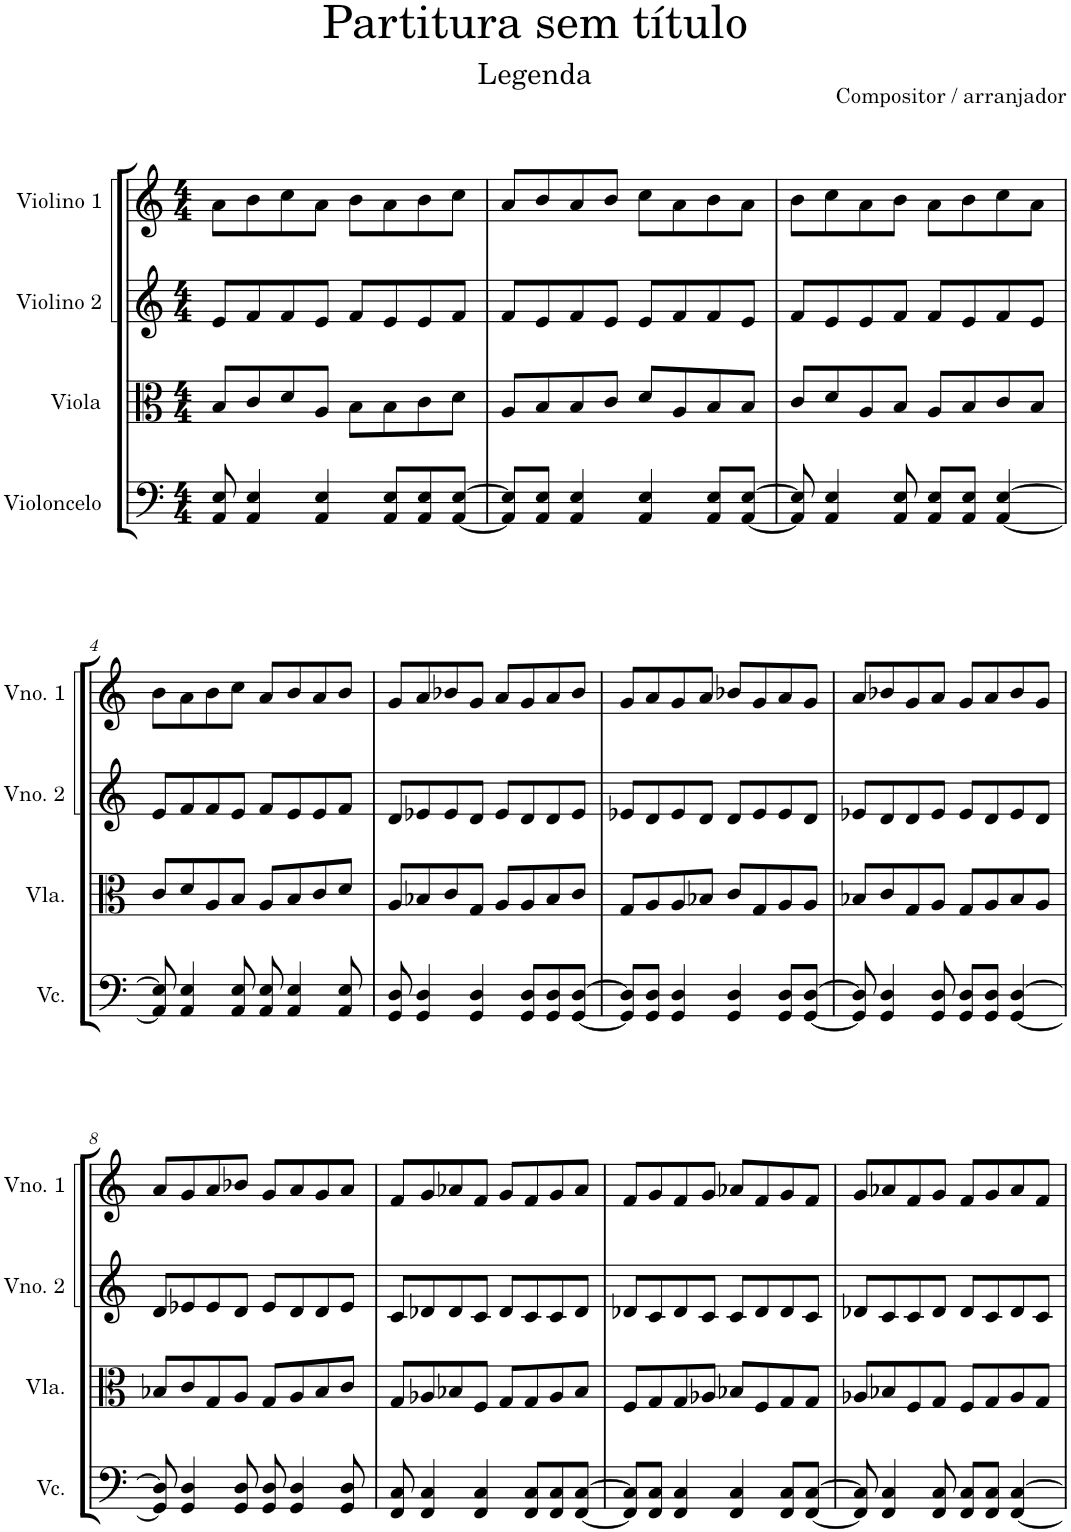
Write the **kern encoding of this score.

**kern	**kern	**kern	**kern
*part4	*part3	*part2	*part1
*staff4	*staff3	*staff2	*staff1
*I"Violoncelo	*I"Viola	*I"Violino 2	*I"Violino 1
*I'Vc.	*I'Vla.	*I'Vno. 2	*I'Vno. 1
*clefF4	*clefC3	*clefG2	*clefG2
*k[]	*k[]	*k[]	*k[]
*M4/4	*M4/4	*M4/4	*M4/4
=1	=1	=1	=1
8AA/ 8E/	8B/L	8e/L	8a\L
4AA/ 4E/	8c/	8f/	8b\
.	8d/	8f/	8cc\
4AA/ 4E/	8A/J	8e/J	8a\J
.	8B\L	8f/L	8b\L
8AA/ 8E/L	8B\	8e/	8a\
8AA/ 8E/	8c\	8e/	8b\
[8AA/ [8E/J	8d\J	8f/J	8cc\J
=2	=2	=2	=2
8AA/] 8E/]L	8A/L	8f/L	8a/L
8AA/ 8E/J	8B/	8e/	8b/
4AA/ 4E/	8B/	8f/	8a/
.	8c/J	8e/J	8b/J
4AA/ 4E/	8d/L	8e/L	8cc\L
.	8A/	8f/	8a\
8AA/ 8E/L	8B/	8f/	8b\
[8AA/ [8E/J	8B/J	8e/J	8a\J
=3	=3	=3	=3
8AA/] 8E/]	8c/L	8f/L	8b\L
4AA/ 4E/	8d/	8e/	8cc\
.	8A/	8e/	8a\
8AA/ 8E/	8B/J	8f/J	8b\J
8AA/ 8E/L	8A/L	8f/L	8a\L
8AA/ 8E/J	8B/	8e/	8b\
[4AA/ [4E/	8c/	8f/	8cc\
.	8B/J	8e/J	8a\J
!!LO:LB:g=z
=4	=4	=4	=4
8AA/] 8E/]	8c/L	8e/L	8b\L
4AA/ 4E/	8d/	8f/	8a\
.	8A/	8f/	8b\
8AA/ 8E/	8B/J	8e/J	8cc\J
8AA/ 8E/	8A/L	8f/L	8a/L
4AA/ 4E/	8B/	8e/	8b/
.	8c/	8e/	8a/
8AA/ 8E/	8d/J	8f/J	8b/J
=5	=5	=5	=5
8GG/ 8D/	8A/L	8d/L	8g/L
4GG/ 4D/	8B-X/	8e-X/	8a/
.	8c/	8e-/	8b-X/
4GG/ 4D/	8G/J	8d/J	8g/J
.	8A/L	8e-/L	8a/L
8GG/ 8D/L	8A/	8d/	8g/
8GG/ 8D/	8B-/	8d/	8a/
[8GG/ [8D/J	8c/J	8e-/J	8b-/J
=6	=6	=6	=6
8GG/] 8D/]L	8G/L	8e-X/L	8g/L
8GG/ 8D/J	8A/	8d/	8a/
4GG/ 4D/	8A/	8e-/	8g/
.	8B-X/J	8d/J	8a/J
4GG/ 4D/	8c/L	8d/L	8b-X/L
.	8G/	8e-/	8g/
8GG/ 8D/L	8A/	8e-/	8a/
[8GG/ [8D/J	8A/J	8d/J	8g/J
=7	=7	=7	=7
8GG/] 8D/]	8B-X/L	8e-X/L	8a/L
4GG/ 4D/	8c/	8d/	8b-X/
.	8G/	8d/	8g/
8GG/ 8D/	8A/J	8e-/J	8a/J
8GG/ 8D/L	8G/L	8e-/L	8g/L
8GG/ 8D/J	8A/	8d/	8a/
[4GG/ [4D/	8B-/	8e-/	8b-/
.	8A/J	8d/J	8g/J
!!LO:LB:g=z
=8	=8	=8	=8
8GG/] 8D/]	8B-X/L	8d/L	8a/L
4GG/ 4D/	8c/	8e-X/	8g/
.	8G/	8e-/	8a/
8GG/ 8D/	8A/J	8d/J	8b-X/J
8GG/ 8D/	8G/L	8e-/L	8g/L
4GG/ 4D/	8A/	8d/	8a/
.	8B-/	8d/	8g/
8GG/ 8D/	8c/J	8e-/J	8a/J
=9	=9	=9	=9
8FF/ 8C/	8G/L	8c/L	8f/L
4FF/ 4C/	8A-X/	8d-X/	8g/
.	8B-X/	8d-/	8a-X/
4FF/ 4C/	8F/J	8c/J	8f/J
.	8G/L	8d-/L	8g/L
8FF/ 8C/L	8G/	8c/	8f/
8FF/ 8C/	8A-/	8c/	8g/
[8FF/ [8C/J	8B-/J	8d-/J	8a-/J
=10	=10	=10	=10
8FF/] 8C/]L	8F/L	8d-X/L	8f/L
8FF/ 8C/J	8G/	8c/	8g/
4FF/ 4C/	8G/	8d-/	8f/
.	8A-X/J	8c/J	8g/J
4FF/ 4C/	8B-X/L	8c/L	8a-X/L
.	8F/	8d-/	8f/
8FF/ 8C/L	8G/	8d-/	8g/
[8FF/ [8C/J	8G/J	8c/J	8f/J
=11	=11	=11	=11
8FF/] 8C/]	8A-X/L	8d-X/L	8g/L
4FF/ 4C/	8B-X/	8c/	8a-X/
.	8F/	8c/	8f/
8FF/ 8C/	8G/J	8d-/J	8g/J
8FF/ 8C/L	8F/L	8d-/L	8f/L
8FF/ 8C/J	8G/	8c/	8g/
[4FF/ [4C/	8A-/	8d-/	8a-/
.	8G/J	8c/J	8f/J
=	=	=	=
*-	*-	*-	*-
